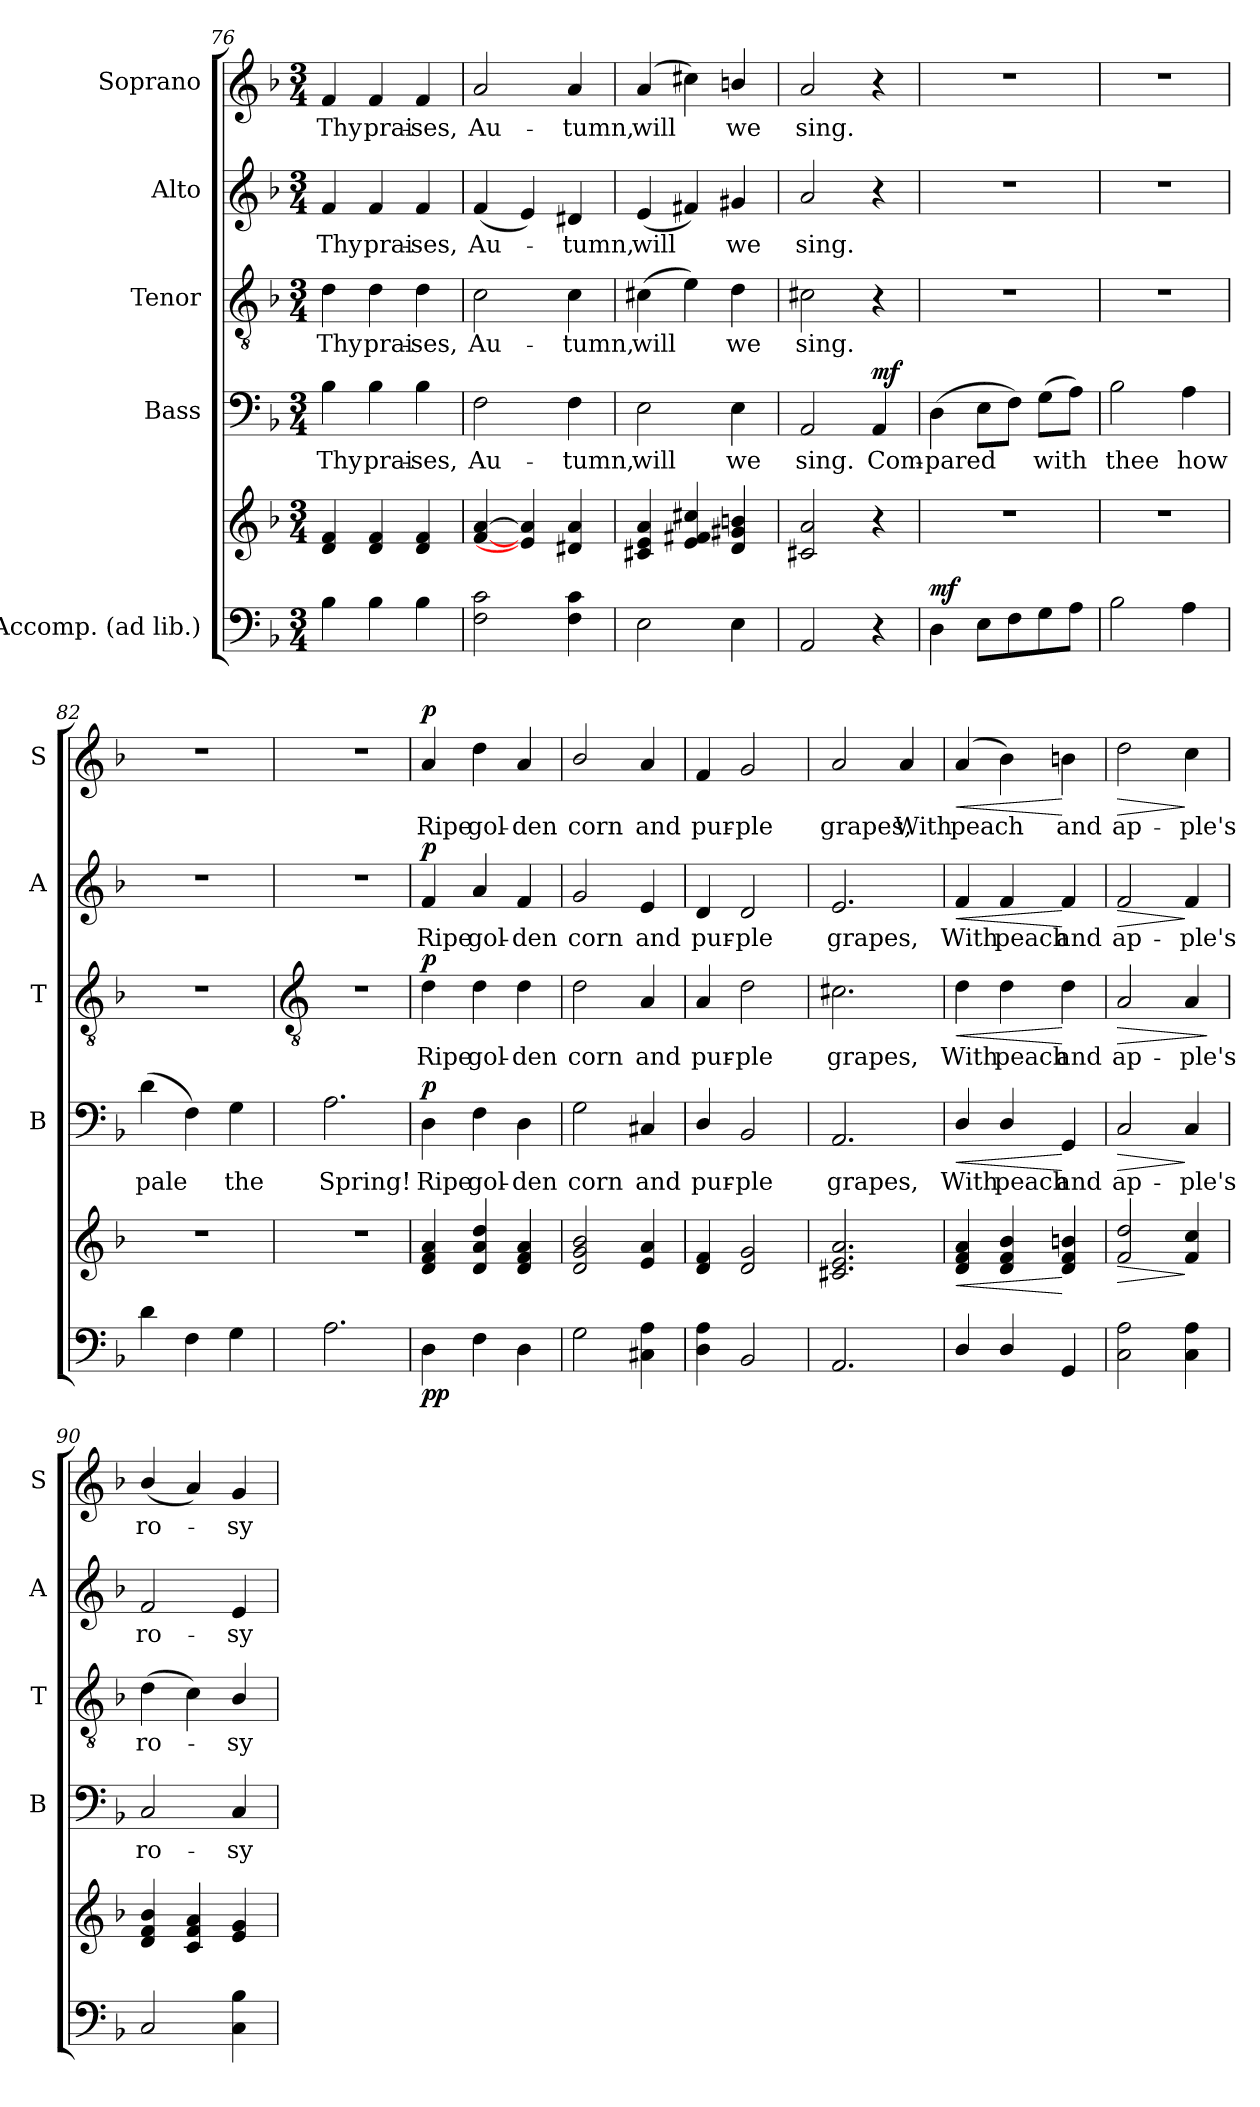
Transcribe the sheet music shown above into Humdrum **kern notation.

**kern	**kern	**dynam	**kern	**text	**dynam	**kern	**text	**dynam	**kern	**text	**dynam	**kern	**text	**dynam
*part5	*part5	*part5	*part4	*part4	*part4	*part3	*part3	*part3	*part2	*part2	*part2	*part1	*part1	*part1
*staff6	*staff5	*staff5/6	*staff4	*staff4	*staff4	*staff3	*staff3	*staff3	*staff2	*staff2	*staff2	*staff1	*staff1	*staff1
*I"Accomp. (ad lib.)	*	*	*I"Bass	*	*	*I"Tenor	*	*	*I"Alto	*	*	*I"Soprano	*	*
*	*	*	*I'B	*	*	*I'T	*	*	*I'A	*	*	*I'S	*	*
!!LO:LB:g=z
*clefF4	*clefG2	*	*clefF4	*	*	*clefGv2	*	*	*clefG2	*	*	*clefG2	*	*
*k[b-]	*k[b-]	*	*k[b-]	*	*	*k[b-]	*	*	*k[b-]	*	*	*k[b-]	*	*
*F:	*F:	*	*F:	*	*	*F:	*	*	*F:	*	*	*F:	*	*
*M3/4	*M3/4	*	*M3/4	*	*	*M3/4	*	*	*M3/4	*	*	*M3/4	*	*
=76	=76	=76	=76	=76	=76	=76	=76	=76	=76	=76	=76	=76	=76	=76
!	!	!	!	!LO:LY:b	!	!	!LO:LY:b	!	!	!LO:LY:b	!	!	!LO:LY:b	!
4B-	4d 4f	.	4B-	Thy	.	4d	Thy	.	4f	Thy	.	4f	Thy	.
!	!	!	!	!LO:LY:b	!	!	!LO:LY:b	!	!	!LO:LY:b	!	!	!LO:LY:b	!
4B-	4d 4f	.	4B-	prai-	.	4d	prai-	.	4f	prai-	.	4f	prai-	.
!	!	!	!	!LO:LY:b	!	!	!LO:LY:b	!	!	!LO:LY:b	!	!	!LO:LY:b	!
4B-	4d 4f	.	4B-	-ses,	.	4d	-ses,	.	4f	-ses,	.	4f	-ses,	.
=77	=77	=77	=77	=77	=77	=77	=77	=77	=77	=77	=77	=77	=77	=77
!	!	!	!	!LO:LY:b	!	!	!LO:LY:b	!	!	!LO:LY:b	!	!	!LO:LY:b	!
2F 2c	[4f [4a	.	2F	Au-	.	2c	Au-	.	(<4f	Au-	.	2a	Au-	.
.	4e] 4a]	.	.	.	.	.	.	.	4e)	.	.	.	.	.
!	!	!	!	!LO:LY:b	!	!	!LO:LY:b	!	!	!LO:LY:b	!	!	!LO:LY:b	!
4F 4c	4d#X 4a	.	4F	-tumn,	.	4c	-tumn,	.	4d#X	tumn,	.	4a	-tumn,	.
=78	=78	=78	=78	=78	=78	=78	=78	=78	=78	=78	=78	=78	=78	=78
!	!	!	!	!LO:LY:b	!	!	!LO:LY:b	!	!	!LO:LY:b	!	!	!LO:LY:b	!
2E	4c#X 4e 4a	.	2E	will	.	(>4c#X	will	.	(<4e	will	.	(<4a	will	.
.	4e 4f#X 4cc#X	.	.	.	.	4e)	.	.	4f#X)	.	.	4cc#X)	.	.
!	!	!	!	!LO:LY:b	!	!	!LO:LY:b	!	!	!LO:LY:b	!	!	!LO:LY:b	!
4E	4d/ 4g#X/ 4bn/	.	4E	we	.	4d	we	.	4g#X	we	.	4bn/	we	.
=79	=79	=79	=79	=79	=79	=79	=79	=79	=79	=79	=79	=79	=79	=79
!	!	!	!	!LO:LY:b	!	!	!LO:LY:b	!	!	!LO:LY:b	!	!	!LO:LY:b	!
2AA	2c#X 2a	.	2AA	sing.	.	2c#X	sing.	.	2a	sing.	.	2a	sing.	.
!	!	!	!	!LO:LY:b	!LO:DY:b	!	!	!	!	!	!	!	!	!
4r	4r	.	4AA	Com-	mf	4r	.	.	4r	.	.	4r	.	.
=80	=80	=80	=80	=80	=80	=80	=80	=80	=80	=80	=80	=80	=80	=80
!	!LO:N:vis=1	!LO:DY:a=2	!	!LO:LY:b	!	!LO:N:vis=1	!	!	!LO:N:vis=1	!	!	!LO:N:vis=1	!	!
4D	2.r	mf	(>4D	-pared	.	2.r	.	.	2.r	.	.	2.r	.	.
8EL	.	.	8EL	.	.	.	.	.	.	.	.	.	.	.
8F	.	.	8FJ)	.	.	.	.	.	.	.	.	.	.	.
!	!	!	!	!LO:LY:b	!	!	!	!	!	!	!	!	!	!
8G	.	.	(>8GL	with	.	.	.	.	.	.	.	.	.	.
8AJ	.	.	8AJ)	.	.	.	.	.	.	.	.	.	.	.
=81	=81	=81	=81	=81	=81	=81	=81	=81	=81	=81	=81	=81	=81	=81
!	!LO:N:vis=1	!	!	!LO:LY:b	!	!LO:N:vis=1	!	!	!LO:N:vis=1	!	!	!LO:N:vis=1	!	!
2B-	2.r	.	2B-	thee	.	2.r	.	.	2.r	.	.	2.r	.	.
!	!	!	!	!LO:LY:b	!	!	!	!	!	!	!	!	!	!
4A	.	.	4A	how	.	.	.	.	.	.	.	.	.	.
=82	=82	=82	=82	=82	=82	=82	=82	=82	=82	=82	=82	=82	=82	=82
!	!LO:N:vis=1	!	!	!LO:LY:b	!	!LO:N:vis=1	!	!	!LO:N:vis=1	!	!	!LO:N:vis=1	!	!
4d	2.r	.	(4d	pale	.	2.r	.	.	2.r	.	.	2.r	.	.
4F	.	.	4F)	.	.	.	.	.	.	.	.	.	.	.
!	!	!	!	!LO:LY:b	!	!	!	!	!	!	!	!	!	!
4G	.	.	4G	the	.	.	.	.	.	.	.	.	.	.
!!LO:LB:g=z
=83	=83	=83	=83	=83	=83	=83	=83	=83	=83	=83	=83	=83	=83	=83
*	*	*	*	*	*	*clefGv2	*	*	*	*	*	*	*	*
!	!LO:N:vis=1	!	!	!LO:LY:b	!	!LO:N:vis=1	!	!	!LO:N:vis=1	!	!	!LO:N:vis=1	!	!
2.A	2.r	.	2.A	Spring!	.	2.r	.	.	2.r	.	.	2.r	.	.
=84	=84	=84	=84	=84	=84	=84	=84	=84	=84	=84	=84	=84	=84	=84
!	!	!LO:DY:b=2	!	!LO:LY:b	!	!	!LO:LY:b	!	!	!LO:LY:b	!	!	!LO:LY:b	!
!	!	!LO:DY:n=1:b	!	!	!LO:DY:b	!	!	!LO:DY:b	!	!	!LO:DY:b	!	!	!LO:DY:b
4D	4d 4f 4a	p p	4D	Ripe	p	4d	Ripe	p	4f	Ripe	p	4a	Ripe	p
!	!	!	!	!LO:LY:b	!	!	!LO:LY:b	!	!	!LO:LY:b	!	!	!LO:LY:b	!
4F	4d 4a 4dd	.	4F	gol-	.	4d	gol-	.	4a	gol-	.	4dd	gol-	.
!	!	!	!	!LO:LY:b	!	!	!LO:LY:b	!	!	!LO:LY:b	!	!	!LO:LY:b	!
4D	4d 4f 4a	.	4D	-den	.	4d	-den	.	4f	-den	.	4a	-den	.
=85	=85	=85	=85	=85	=85	=85	=85	=85	=85	=85	=85	=85	=85	=85
!	!	!	!	!LO:LY:b	!	!	!LO:LY:b	!	!	!LO:LY:b	!	!	!LO:LY:b	!
2G	2d/ 2g/ 2b-/	.	2G	corn	.	2d	corn	.	2g	corn	.	2b-/	corn	.
!	!	!	!	!LO:LY:b	!	!	!LO:LY:b	!	!	!LO:LY:b	!	!	!LO:LY:b	!
4C#X 4A	4e 4a	.	4C#X	and	.	4A	and	.	4e	and	.	4a	and	.
=86	=86	=86	=86	=86	=86	=86	=86	=86	=86	=86	=86	=86	=86	=86
!	!	!	!	!LO:LY:b	!	!	!LO:LY:b	!	!	!LO:LY:b	!	!	!LO:LY:b	!
4D\ 4A\	4d 4f	.	4D/	pur-	.	4A	pur-	.	4d	pur-	.	4f	pur-	.
!	!	!	!	!LO:LY:b	!	!	!LO:LY:b	!	!	!LO:LY:b	!	!	!LO:LY:b	!
2BB-	2d 2g	.	2BB-	-ple	.	2d	-ple	.	2d	-ple	.	2g	-ple	.
=87	=87	=87	=87	=87	=87	=87	=87	=87	=87	=87	=87	=87	=87	=87
!	!	!	!	!LO:LY:b	!	!	!LO:LY:b	!	!	!LO:LY:b	!	!	!LO:LY:b	!
2.AA	2.c#X 2.e 2.a	.	2.AA	grapes,	.	2.c#X	grapes,	.	2.e	grapes,	.	2a	grapes,	.
!	!	!	!	!	!	!	!	!	!	!	!	!	!LO:LY:b	!
.	.	.	.	.	.	.	.	.	.	.	.	4a	With	.
=88	=88	=88	=88	=88	=88	=88	=88	=88	=88	=88	=88	=88	=88	=88
!	!	!LO:HP:b	!	!LO:LY:b	!LO:HP:b	!	!LO:LY:b	!LO:HP:b	!	!LO:LY:b	!LO:HP:b	!	!LO:LY:b	!LO:HP:b
4D/	4d 4f 4a	<	4D/	With	<	4d	With	<	4f	With	<	(<4a	peach	<
!	!	!	!	!LO:LY:b	!	!	!LO:LY:b	!	!	!LO:LY:b	!	!	!	!
4D/	4d 4f 4b-	.	4D/	peach	.	4d	peach	.	4f	peach	.	4b-)	.	.
!	!	!	!	!LO:LY:b	!	!	!LO:LY:b	!	!	!LO:LY:b	!	!	!LO:LY:b	!
4GG	4d 4f 4bn	[	4GG	and	[	4d	and	[	4f	and	[	4bn	and	[
=89	=89	=89	=89	=89	=89	=89	=89	=89	=89	=89	=89	=89	=89	=89
!	!	!LO:HP:b	!	!LO:LY:b	!LO:HP:b	!	!LO:LY:b	!LO:HP:b	!	!LO:LY:b	!LO:HP:b	!	!LO:LY:b	!LO:HP:b
2C 2A	2f 2dd	>	2C	ap-	>	2A	ap-	>	2f	ap-	>	2dd	ap-	>
!	!	!	!	!LO:LY:b	!	!	!LO:LY:b	!	!	!LO:LY:b	!	!	!LO:LY:b	!
4C 4A	4f 4cc	]	4C	-ple's	]	4A	-ple's	.	4f	-ple's	]	4cc	-ple's	]
.	.	.	.	.	.	.	.	]	.	.	.	.	.	.
=90	=90	=90	=90	=90	=90	=90	=90	=90	=90	=90	=90	=90	=90	=90
!	!	!	!	!LO:LY:b	!	!	!LO:LY:b	!	!	!LO:LY:b	!	!	!LO:LY:b	!
2C	4d/ 4f/ 4b-/	.	2C	ro-	.	(>4d	ro-	.	2f	ro-	.	(<4b-/	ro-	.
.	4c 4f 4a	.	.	.	.	4c)	.	.	.	.	.	4a)	.	.
!	!	!	!	!LO:LY:b	!	!	!LO:LY:b	!	!	!LO:LY:b	!	!	!LO:LY:b	!
4C 4B-	4e 4g	.	4C	-sy	.	4B-/	sy	.	4e	-sy	.	4g	sy	.
=	=	=	=	=	=	=	=	=	=	=	=	=	=	=
*-	*-	*-	*-	*-	*-	*-	*-	*-	*-	*-	*-	*-	*-	*-
